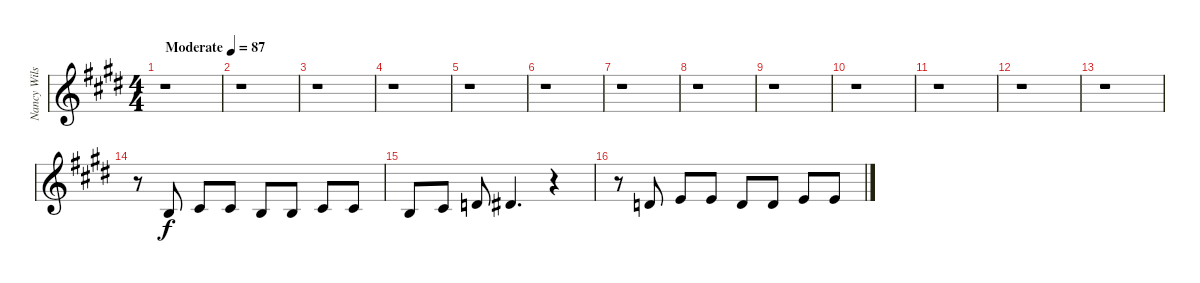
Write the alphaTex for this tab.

\track ("Nancy Wilson Vocals" "Nancy Wils") {instrument piccolo}
\staff {score}
\tuning (E4 B3 G3 D3 A2 E2) {hide}
\ts (4 4)
\tempo (87 "Moderate")
\clef g2
\ks e
r.1{dy f instrument piccolo} |
r.1 |
r.1 |
r.1 |
r.1 |
r.1 |
r.1 |
r.1 |
r.1 |
r.1 |
r.1 |
r.1 |
r.1 |
r.8 4.3.8 2.2.8 2.2.8 4.3.8 4.3.8 2.2.8 2.2.8 |
4.3.8 2.2.8 3.2.8 4.2.4{d} r.4 |
r.8 3.2.8 5.2.8 5.2.8 3.2.8 3.2.8 5.2.8 5.2.8
